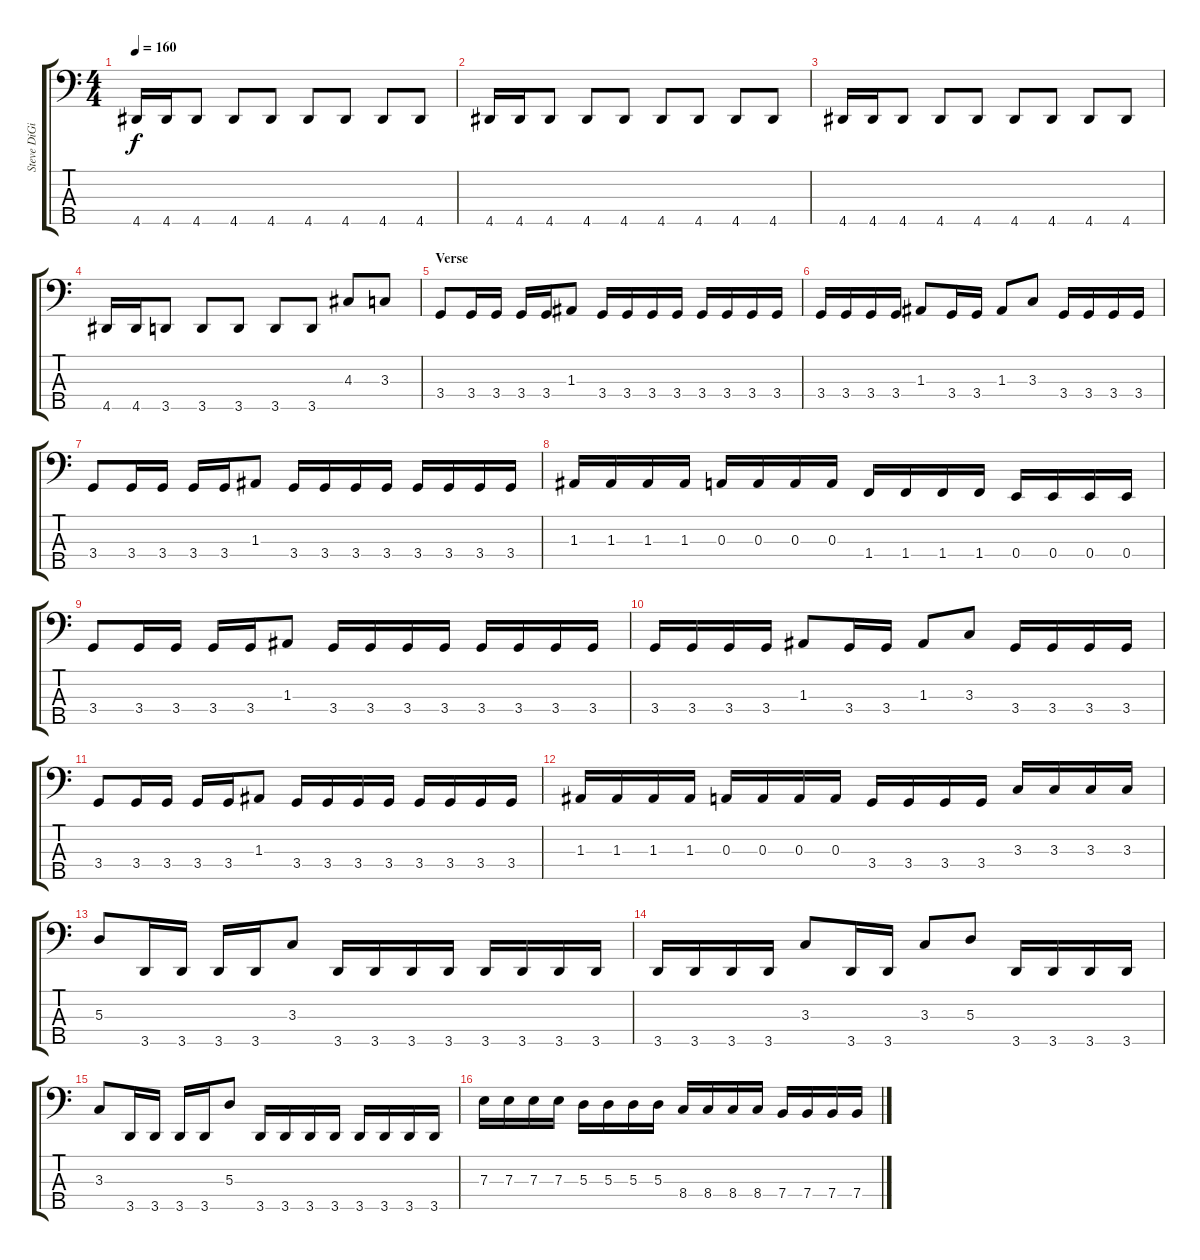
\track ("Steve DiGiorgio" "Steve DiGi") {instrument electricbassfinger}
\staff {score tabs}
\tuning (G2 D2 A1 E1 B0) {hide}
\ts (4 4)
\tempo 160
\clef f4
\ks c
4.5.16{dy f} 4.5.16 4.5.8 4.5.8 4.5.8 4.5.8 4.5.8 4.5.8 4.5.8 |
4.5.16 4.5.16 4.5.8 4.5.8 4.5.8 4.5.8 4.5.8 4.5.8 4.5.8 |
4.5.16 4.5.16 4.5.8 4.5.8 4.5.8 4.5.8 4.5.8 4.5.8 4.5.8 |
4.5.16 4.5.16 3.5.8 3.5.8 3.5.8 3.5.8 3.5.8 4.3.8 3.3.8 |
\section ("" "Verse")
3.4.8 3.4.16 3.4.16 3.4.16 3.4.16 1.3.8 3.4.16 3.4.16 3.4.16 3.4.16 3.4.16 3.4.16 3.4.16 3.4.16 |
3.4.16 3.4.16 3.4.16 3.4.16 1.3.8 3.4.16 3.4.16 1.3.8 3.3.8 3.4.16 3.4.16 3.4.16 3.4.16 |
3.4.8 3.4.16 3.4.16 3.4.16 3.4.16 1.3.8 3.4.16 3.4.16 3.4.16 3.4.16 3.4.16 3.4.16 3.4.16 3.4.16 |
1.3.16 1.3.16 1.3.16 1.3.16 0.3.16 0.3.16 0.3.16 0.3.16 1.4.16 1.4.16 1.4.16 1.4.16 0.4.16 0.4.16 0.4.16 0.4.16 |
3.4.8 3.4.16 3.4.16 3.4.16 3.4.16 1.3.8 3.4.16 3.4.16 3.4.16 3.4.16 3.4.16 3.4.16 3.4.16 3.4.16 |
3.4.16 3.4.16 3.4.16 3.4.16 1.3.8 3.4.16 3.4.16 1.3.8 3.3.8 3.4.16 3.4.16 3.4.16 3.4.16 |
3.4.8 3.4.16 3.4.16 3.4.16 3.4.16 1.3.8 3.4.16 3.4.16 3.4.16 3.4.16 3.4.16 3.4.16 3.4.16 3.4.16 |
1.3.16 1.3.16 1.3.16 1.3.16 0.3.16 0.3.16 0.3.16 0.3.16 3.4.16 3.4.16 3.4.16 3.4.16 3.3.16 3.3.16 3.3.16 3.3.16 |
5.3.8 3.5.16 3.5.16 3.5.16 3.5.16 3.3.8 3.5.16 3.5.16 3.5.16 3.5.16 3.5.16 3.5.16 3.5.16 3.5.16 |
3.5.16 3.5.16 3.5.16 3.5.16 3.3.8 3.5.16 3.5.16 3.3.8 5.3.8 3.5.16 3.5.16 3.5.16 3.5.16 |
3.3.8 3.5.16 3.5.16 3.5.16 3.5.16 5.3.8 3.5.16 3.5.16 3.5.16 3.5.16 3.5.16 3.5.16 3.5.16 3.5.16 |
7.3.16 7.3.16 7.3.16 7.3.16 5.3.16 5.3.16 5.3.16 5.3.16 8.4.16 8.4.16 8.4.16 8.4.16 7.4.16 7.4.16 7.4.16 7.4.16
